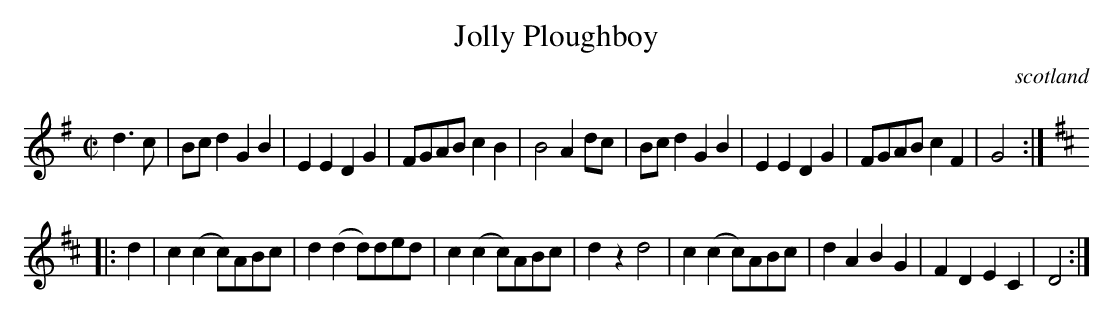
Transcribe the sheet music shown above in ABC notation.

X:1
T:Jolly Ploughboy
O:scotland
M:C|
K:G
d3c|\
Bcd2 G2B2|E2E2 D2G2|FGAB c2B2|B4 A2dc|\
Bcd2 G2B2|E2E2 D2G2|FGAB c2F2|G4::
K:D
d2|\
c2(c2 c)ABc|d2(d2 d)ded|c2(c2 c)ABc|d2z2 d4|\
c2(c2 c)ABc|d2A2 B2G2|F2D2 E2C2|D4:|
